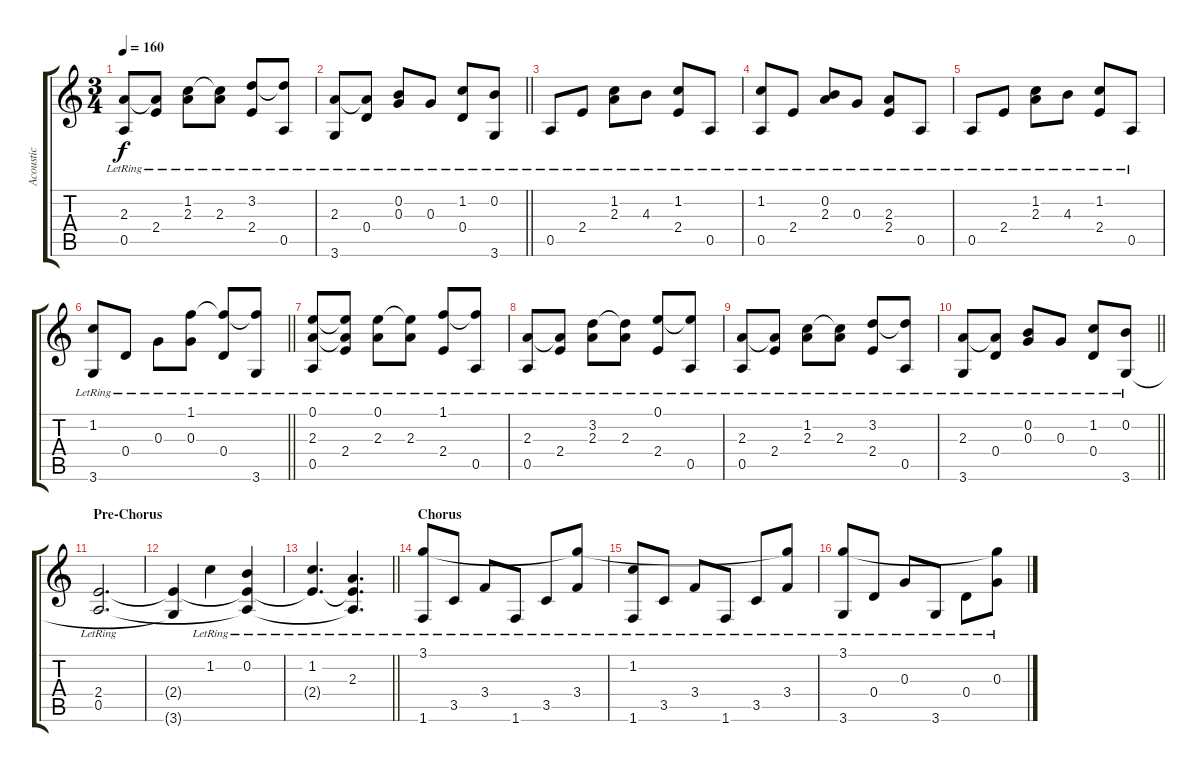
\track ("Acoustic" "Acoustic") {instrument acousticguitarsteel}
\staff {score tabs}
\tuning (E4 B3 G3 D3 A2 E2) {hide}
\ts (3 4)
\tempo 160
\clef g2
\ks c
(2.3{lr} 0.5{lr}).8{dy f} (2.3{t} 2.4{lr}).8 (1.2{lr} 2.3{lr}).8 (1.2{t} 2.3{lr}).8 (3.2{lr} 2.4{lr}).8 (3.2{t} 0.5{lr}).8 |
\barLineRight lightlight
(2.3{lr} 3.6{lr}).8 (2.3{t} 0.4{lr}).8 (0.2{lr} 0.3{lr}).8 0.3{lr}.8 (1.2{lr} 0.4{lr}).8 (0.2{lr} 3.6{lr}).8 |
0.5{lr}.8 2.4{lr}.8 (1.2{lr} 2.3{lr}).8 4.3{lr}.8 (1.2{lr} 2.4{lr}).8 0.5{lr}.8 |
(1.2{lr} 0.5{lr}).8 2.4{lr}.8 (0.2{lr} 2.3{lr}).8 0.3{lr}.8 (2.3{lr} 2.4{lr}).8 0.5{lr}.8 |
0.5{lr}.8 2.4{lr}.8 (1.2{lr} 2.3{lr}).8 4.3{lr}.8 (1.2{lr} 2.4{lr}).8 0.5{lr}.8 |
\barLineRight lightlight
(1.2{lr} 3.6{lr}).8 0.4{lr}.8 0.3{lr}.8 (1.1{lr} 0.3{lr}).8 (1.1{t} 0.4{lr}).8 (1.1{t} 3.6{lr}).8 |
(0.1 2.3{lr} 0.5{lr}).8 (0.1{t} 2.3{t} 2.4{lr}).8 (0.1{lr} 2.3{lr}).8 (0.1{t} 2.3{lr}).8 (1.1{lr} 2.4{lr}).8 (1.1{t} 0.5{lr}).8 |
(2.3{lr} 0.5{lr}).8 (2.3{t} 2.4{lr}).8 (3.2{lr} 2.3{lr}).8 (3.2{t} 2.3{lr}).8 (0.1{lr} 2.4{lr}).8 (0.1{t} 0.5{lr}).8 |
(2.3{lr} 0.5{lr}).8 (2.3{t} 2.4{lr}).8 (1.2{lr} 2.3{lr}).8 (1.2{t} 2.3{lr}).8 (3.2{lr} 2.4{lr}).8 (3.2{t} 0.5{lr}).8 |
\barLineRight lightlight
(2.3{lr} 3.6{lr}).8 (2.3{t} 0.4{lr}).8 (0.2{lr} 0.3{lr}).8 0.3{lr}.8 (1.2{lr} 0.4{lr}).8 (0.2{lr} 3.6{lr}).8 |
\section ("" "Pre-Chorus")
(2.4 0.5{lr}).2{d} |
(2.4{t} 3.6{t}).4 1.2{lr}.4 (0.2{lr} 2.4{t} 0.5{t}).4 |
\barLineRight lightlight
(1.2{lr} 2.4{t}).4{d} (2.3{lr} 2.4{t} 0.5{t}).4{d} |
\section ("" "Chorus")
(3.1 1.6{lr}).8 3.5{lr}.8 3.4{lr}.8{beam merge} 1.6{lr}.8 3.5{lr}.8 (3.1{t} 3.4{lr}).8 |
(1.2{lr} 1.6{lr}).8 3.5{lr}.8 3.4{lr}.8{beam merge} 1.6{lr}.8 3.5{lr}.8 (3.1{t} 3.4{lr}).8 |
(3.1 3.6{lr}).8 0.4{lr}.8 0.3{lr}.8{beam merge} 3.6{lr}.8 0.4{lr}.8 (3.1{t} 0.3{lr}).8
